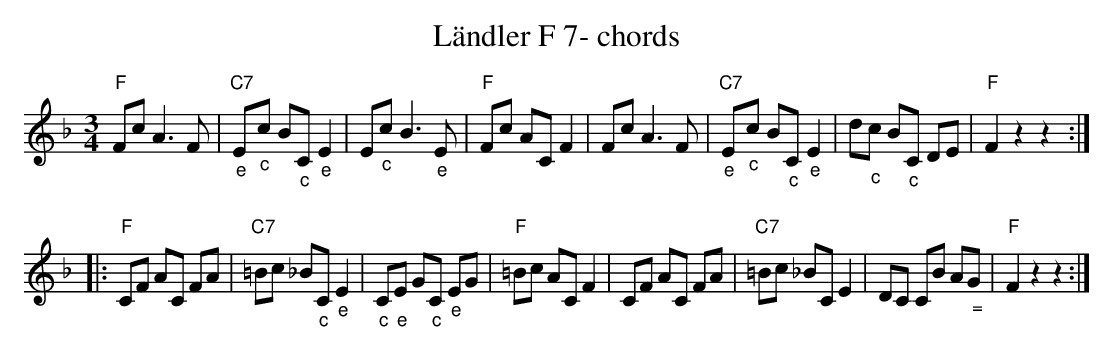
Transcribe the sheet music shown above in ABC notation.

X:1
T:L\"andler F 7- chords
M:3/4
L:1/8
K:Fmaj%%MIDI gchordon
"F"FcA3F | "C7""_e"E"_c"c B"_c""_"C"_e"E2 | E"_c"cB3"_e"E | "F"Fc ACF2 | FcA3F | "C7""_e"E"_c"c B"_c"C"_e"E2 | d"_c"c B"_c"C DE | "F"F2z2z2 ::
"F"CF AC FA | "C7"=Bc _B"_c"C"_e"E2 | "_c"C"_e"E G"_c"C "_e"EG | "F"=Bc ACF2 | CF AC FA | "C7"=Bc _BCE2 | DC CB A"_ ="G | "F"F2z2z2 :|
